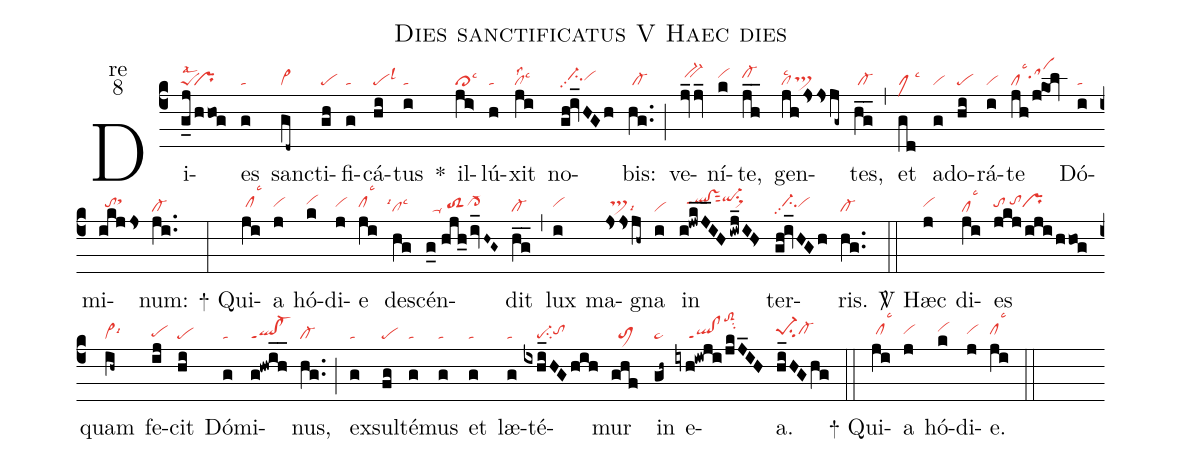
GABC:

name:Dies sanctificatus V Haec dies;
office-part:re;
mode:8;
nabc-lines:1;
%%
(c4) Di(g_j/hhog|peSlsal2``pr)es(g|ta) sanc(gd~|vi>)ti(gh|pe)fi(g|ta)cá(hi|pelsl3)tus(i|ta) <sp>*</sp>() il(ji>|cl>lsc3)lú(h|ta)xit(ji|cllss2lsc3) no(gh!iv_HGh|//ci-hhpp2vihh)bis:(hg..|/cl-) (;) ve(jv_jv_|/bv-hi)ní(k|vihi)te,(jh__|cl-hi) gen(jhjssjg~|cllsc2/ts>hg)tes,(hg__|/cl-) (,) et(gd|clMlsc3) ad(g|vi)o(hi|pe)rá(i|vi)te(jh/j!kol|cllsc3sahi) Dó(i|ta)mi(ikjjs|//tohhsthj)num:(ji..|cl-) (:)

<sp>+</sp> Qui(ji|/clhhlsc3)a(j|vihh) hó(k|vihi)di(j|vihh)e(ji|clhhlsc3) de(hg|``cllsi1lsc3)scén(g_0//hjh_/iv_H~G~|//ta-/toS2hgcl->hh)dit(hg__|cl-) (,) lux(i|vihh) ma(jssjh~|//ts>hhlsi6)gna(i|vi) in(i!jwkJ__IH/iwj_IH>|//qlhi!vshippt1sut2qi-hjsu1sux1) ter(gh!iv_HGh|//ci-hhpp2vihh)ris.(hg..|cl-) (::)

<sp>V/</sp> Hæc(j|vihh) di(ji|cllsc3)es(jkj/iji/hhog|tohh/tohiprhh) quam(ih~|vi>lsi6) fe(ij|pehg)cit(hi|pe) Dó(g|ta)mi(g!hwih__|ql!cl-ppt1)nus,(hg..|cl-) (;) ex(g|ta)sul(fg|pe)té(g|ta)mus(g|ta) et(g|ta) læ(g|ta)té(ixhi_HGhih|////pe-su2tohh)mur(ghf|//toM1) in(gh~|ta>) e(iyh!iwji/jkJ_IH|////ql!clppt1toS2hmsu2)a.(hi_HGhg|pe-1hhsu2cl-hh) (::)

<sp>+</sp> Qui(ji|/clhhlsc3)a(j|vihh) hó(k|vihi)di(j|vihh)e.(ji|clhhlsc3) (::)
